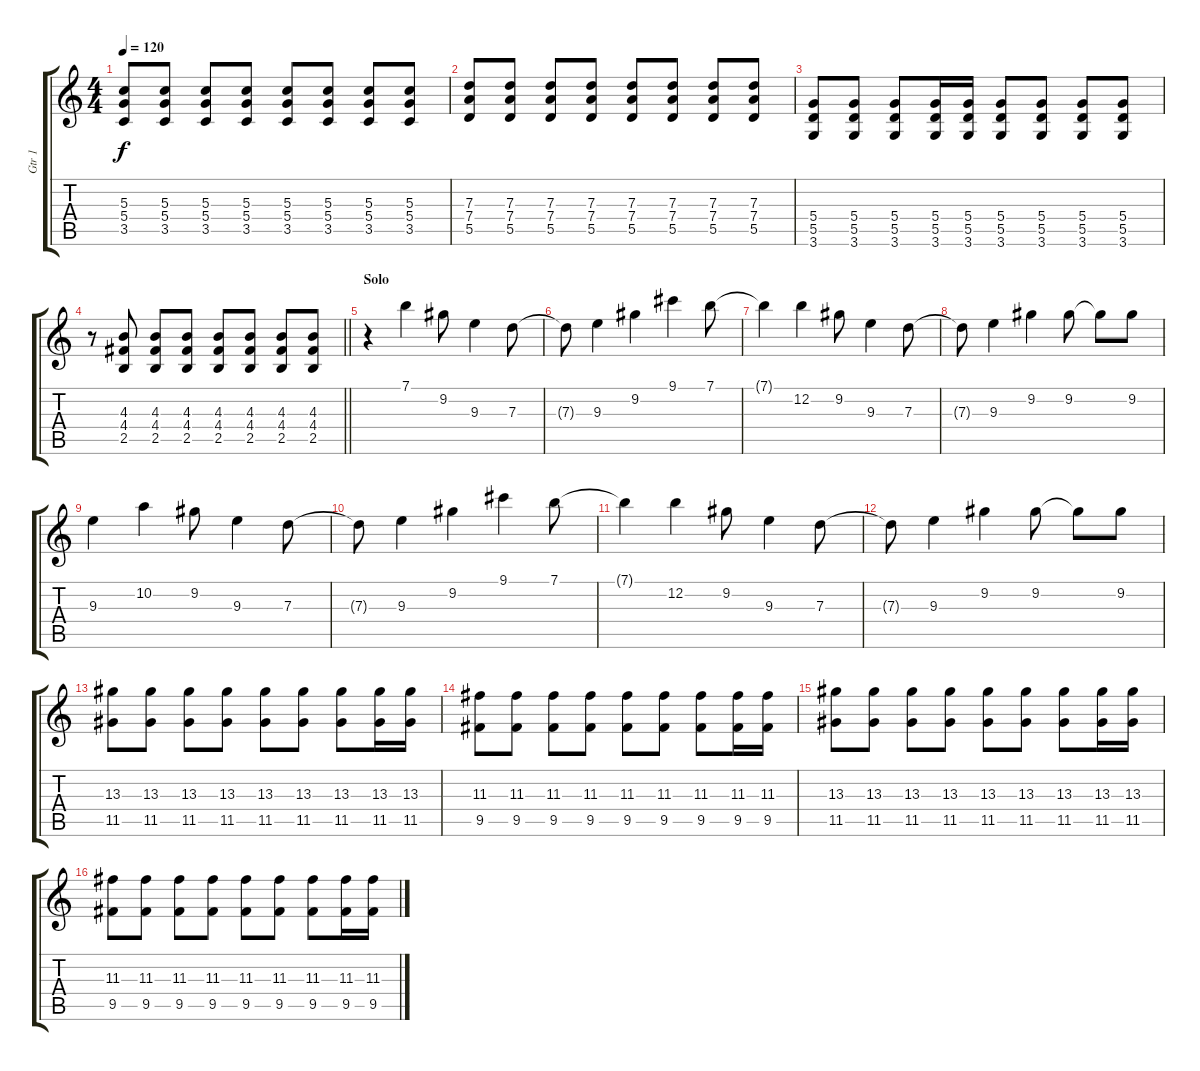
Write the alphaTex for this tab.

\track ("Gtr 1" "Gtr 1") {instrument overdrivenguitar}
\staff {score tabs}
\tuning (E4 B3 G3 D3 A2 E2) {hide}
\ts (4 4)
\tempo 120
\clef g2
\ks c
(5.3 5.4 3.5).8{dy f} (5.3 5.4 3.5).8 (5.3 5.4 3.5).8 (5.3 5.4 3.5).8 (5.3 5.4 3.5).8 (5.3 5.4 3.5).8 (5.3 5.4 3.5).8 (5.3 5.4 3.5).8 |
(7.3 7.4 5.5).8 (7.3 7.4 5.5).8 (7.3 7.4 5.5).8 (7.3 7.4 5.5).8 (7.3 7.4 5.5).8 (7.3 7.4 5.5).8 (7.3 7.4 5.5).8 (7.3 7.4 5.5).8 |
(5.4 5.5 3.6).8 (5.4 5.5 3.6).8 (5.4 5.5 3.6).8 (5.4 5.5 3.6).16 (5.4 5.5 3.6).16 (5.4 5.5 3.6).8 (5.4 5.5 3.6).8 (5.4 5.5 3.6).8 (5.4 5.5 3.6).8 |
\barLineRight lightlight
r.8 (4.3 4.4 2.5).8 (4.3 4.4 2.5).8 (4.3 4.4 2.5).8 (4.3 4.4 2.5).8 (4.3 4.4 2.5).8 (4.3 4.4 2.5).8 (4.3 4.4 2.5).8 |
\section ("" "Solo")
r.4{volume 11 instrument distortionguitar} 7.1.4 9.2.8 9.3.4 7.3.8 |
7.3{t}.8 9.3.4 9.2.4 9.1.4 7.1.8 |
7.1{t}.4 12.2.4 9.2.8 9.3.4 7.3.8 |
7.3{t}.8 9.3.4 9.2.4 9.2.8 9.2{t}.8 9.2.8 |
9.3.4 10.2.4 9.2.8 9.3.4 7.3.8 |
7.3{t}.8 9.3.4 9.2.4 9.1.4 7.1.8 |
7.1{t}.4 12.2.4 9.2.8 9.3.4 7.3.8 |
7.3{t}.8 9.3.4 9.2.4 9.2.8 9.2{t}.8 9.2.8 |
(13.3 11.5).8 (13.3 11.5).8 (13.3 11.5).8 (13.3 11.5).8 (13.3 11.5).8 (13.3 11.5).8 (13.3 11.5).8 (13.3 11.5).16 (13.3 11.5).16 |
(11.3 9.5).8 (11.3 9.5).8 (11.3 9.5).8 (11.3 9.5).8 (11.3 9.5).8 (11.3 9.5).8 (11.3 9.5).8 (11.3 9.5).16 (11.3 9.5).16 |
(13.3 11.5).8 (13.3 11.5).8 (13.3 11.5).8 (13.3 11.5).8 (13.3 11.5).8 (13.3 11.5).8 (13.3 11.5).8 (13.3 11.5).16 (13.3 11.5).16 |
(11.3 9.5).8 (11.3 9.5).8 (11.3 9.5).8 (11.3 9.5).8 (11.3 9.5).8 (11.3 9.5).8 (11.3 9.5).8 (11.3 9.5).16 (11.3 9.5).16
